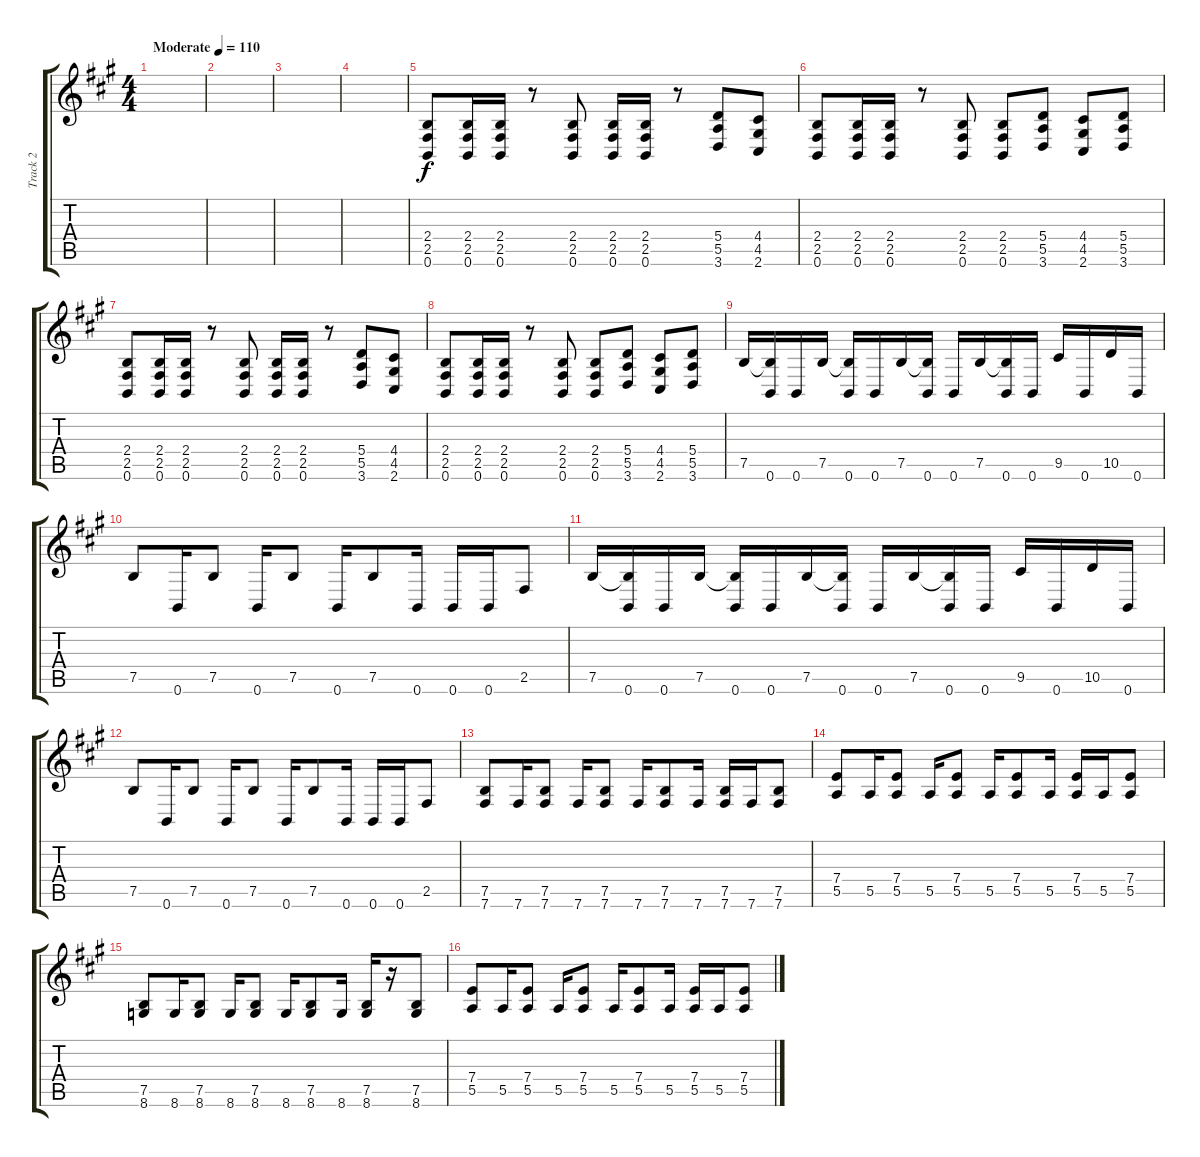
\track ("Track 2" "Track 2") {instrument distortionguitar}
\staff {score tabs}
\tuning (B3 Gb3 D3 A2 E2 B1) {hide}
\ts (4 4)
\tempo (110 "Moderate")
\clef g2
\ks a
|
|
|
|
(2.4 2.5 0.6).8 (2.4 2.5 0.6).16 (2.4 2.5 0.6).16 r.8 (2.4 2.5 0.6).8 (2.4 2.5 0.6).16 (2.4 2.5 0.6).16 r.8 (5.4 5.5 3.6).8 (4.4 4.5 2.6).8 |
(2.4 2.5 0.6).8 (2.4 2.5 0.6).16 (2.4 2.5 0.6).16 r.8 (2.4 2.5 0.6).8 (2.4 2.5 0.6).8 (5.4 5.5 3.6).8 (4.4 4.5 2.6).8 (5.4 5.5 3.6).8 |
(2.4 2.5 0.6).8 (2.4 2.5 0.6).16 (2.4 2.5 0.6).16 r.8 (2.4 2.5 0.6).8 (2.4 2.5 0.6).16 (2.4 2.5 0.6).16 r.8 (5.4 5.5 3.6).8 (4.4 4.5 2.6).8 |
(2.4 2.5 0.6).8 (2.4 2.5 0.6).16 (2.4 2.5 0.6).16 r.8 (2.4 2.5 0.6).8 (2.4 2.5 0.6).8 (5.4 5.5 3.6).8 (4.4 4.5 2.6).8 (5.4 5.5 3.6).8 |
7.5.16 (7.5{t} 0.6).16 0.6.16 7.5.16 (7.5{t} 0.6).16 0.6.16 7.5.16 (7.5{t} 0.6).16 0.6.16 7.5.16 (7.5{t} 0.6).16 0.6.16 9.5.16 0.6.16 10.5.16 0.6.16 |
7.5.8 0.6.16 7.5.8 0.6.16 7.5.8 0.6.16 7.5.8 0.6.16 0.6.16 0.6.16 2.5.8 |
7.5.16 (7.5{t} 0.6).16 0.6.16 7.5.16 (7.5{t} 0.6).16 0.6.16 7.5.16 (7.5{t} 0.6).16 0.6.16 7.5.16 (7.5{t} 0.6).16 0.6.16 9.5.16 0.6.16 10.5.16 0.6.16 |
7.5.8 0.6.16 7.5.8 0.6.16 7.5.8 0.6.16 7.5.8 0.6.16 0.6.16 0.6.16 2.5.8 |
(7.5 7.6).8 7.6.16 (7.5 7.6).8 7.6.16 (7.5 7.6).8 7.6.16 (7.5 7.6).8 7.6.16 (7.5 7.6).16 7.6.16 (7.5 7.6).8 |
(7.4 5.5).8 5.5.16 (7.4 5.5).8 5.5.16 (7.4 5.5).8 5.5.16 (7.4 5.5).8 5.5.16 (7.4 5.5).16 5.5.16 (7.4 5.5).8 |
(7.5 8.6).8 8.6.16 (7.5 8.6).8 8.6.16 (7.5 8.6).8 8.6.16 (7.5 8.6).8 8.6.16 (7.5 8.6).16 r.16 (7.5 8.6).8 |
(7.4 5.5).8 5.5.16 (7.4 5.5).8 5.5.16 (7.4 5.5).8 5.5.16 (7.4 5.5).8 5.5.16 (7.4 5.5).16 5.5.16 (7.4 5.5).8
